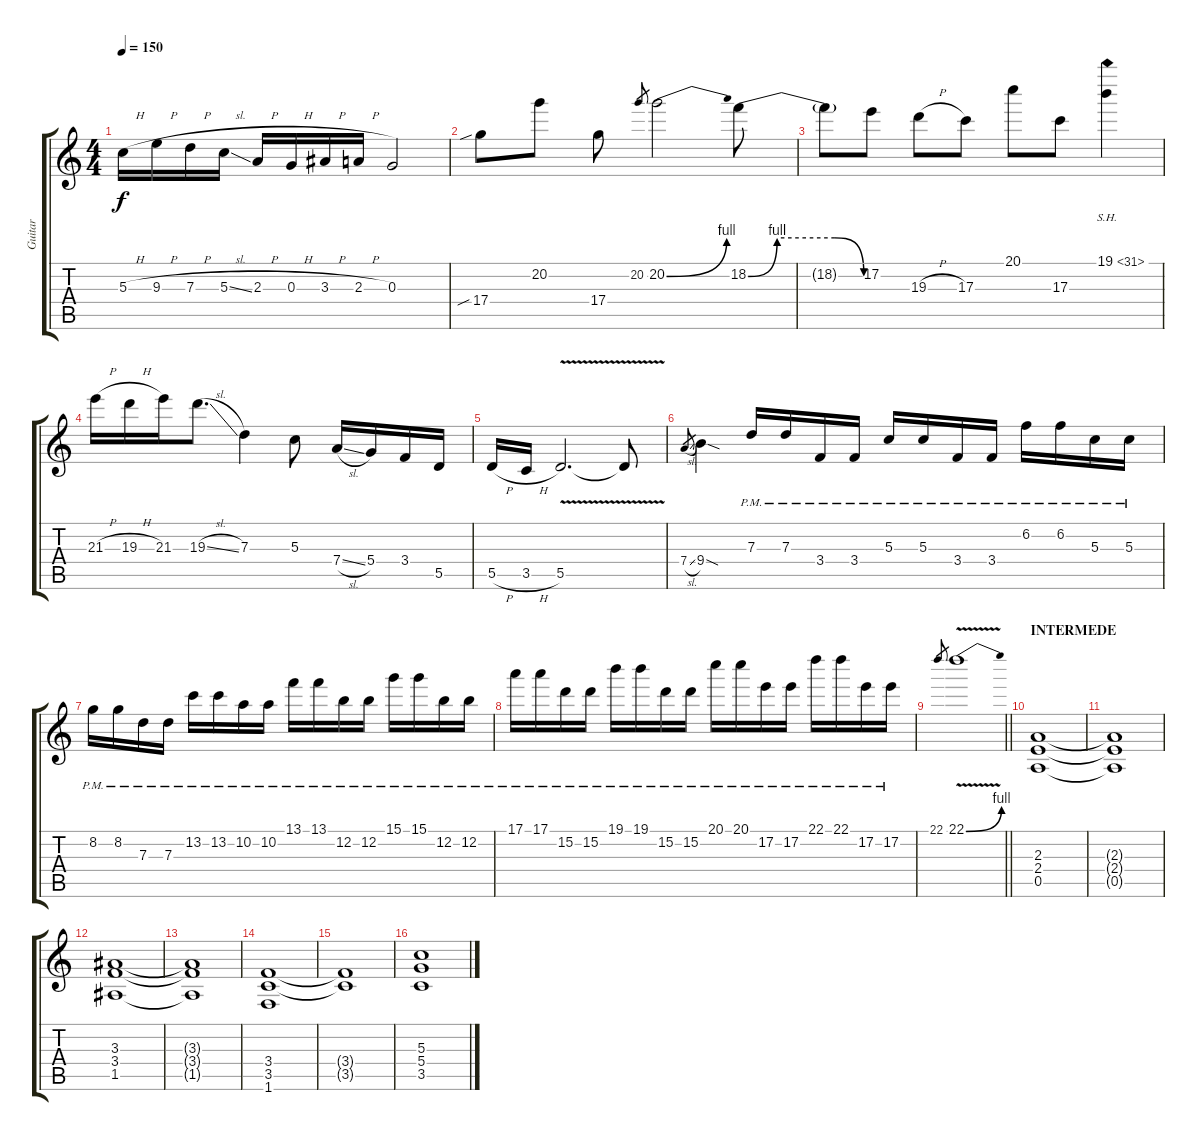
\track ("Guitar" "Guitar") {instrument distortionguitar}
\staff {score tabs}
\tuning (E4 B3 G3 D3 A2 E2) {hide}
\ts (4 4)
\tempo 150
\clef g2
\ks c
5.3{h}.16{dy f} 9.3{h}.16 7.3{h}.16 5.3{sl}.16 2.3{h}.16 0.3{h}.16 3.3{h}.16 2.3{h}.16 0.3.2 |
17.4{sib}.8 20.2.8 17.4.8 20.2.8{gr} 20.2{be (bend 0 0 60 4)}.2 18.2{be (custom 0 0 15 4 30 4 45 4 60 0)}.8 |
18.2{t}.8 17.2.8 19.3{h}.8 17.3.8 20.1.8 17.3.8 19.1{sh 12}.4 |
21.3{h}.16 19.3{h}.16 21.3.16 19.3{sl}.8{d} 7.3.4 5.3.8 7.4{sl}.16 5.4.16 3.4.16 5.5.16 |
5.5{h}.16 3.5{h}.16 5.5{v}.2{d} 5.5{t}.8 |
7.4{sl}.8{gr} 9.4{sod}.4 7.3{pm}.16 7.3{pm}.16 3.4{pm}.16 3.4{pm}.16 5.3{pm}.16 5.3{pm}.16 3.4{pm}.16 3.4{pm}.16 6.2{pm}.16 6.2{pm}.16 5.3{pm}.16 5.3{pm}.16 |
8.2{pm}.16 8.2{pm}.16 7.3{pm}.16 7.3{pm}.16 13.2{pm}.16 13.2{pm}.16 10.2{pm}.16 10.2{pm}.16 13.1{pm}.16 13.1{pm}.16 12.2{pm}.16 12.2{pm}.16 15.1{pm}.16 15.1{pm}.16 12.2{pm}.16 12.2{pm}.16 |
17.1{pm}.16 17.1{pm}.16 15.2{pm}.16 15.2{pm}.16 19.1{pm}.16 19.1{pm}.16 15.2{pm}.16 15.2{pm}.16 20.1{pm}.16 20.1{pm}.16 17.2{pm}.16 17.2{pm}.16 22.1{pm}.16 22.1{pm}.16 17.2{pm}.16 17.2{pm}.16 |
\barLineRight lightlight
22.1.8{gr} 22.1{be (bend 0 0 60 4) v}.1 |
\section ("" "INTERMEDE")
(2.3 2.4 0.5).1 |
(2.3{t} 2.4{t} 0.5{t}).1 |
(3.3 3.4 1.5).1 |
(3.3{t} 3.4{t} 1.5{t}).1 |
(3.4 3.5 1.6).1 |
(3.4{t} 3.5{t}).1 |
(5.3 5.4 3.5).1
